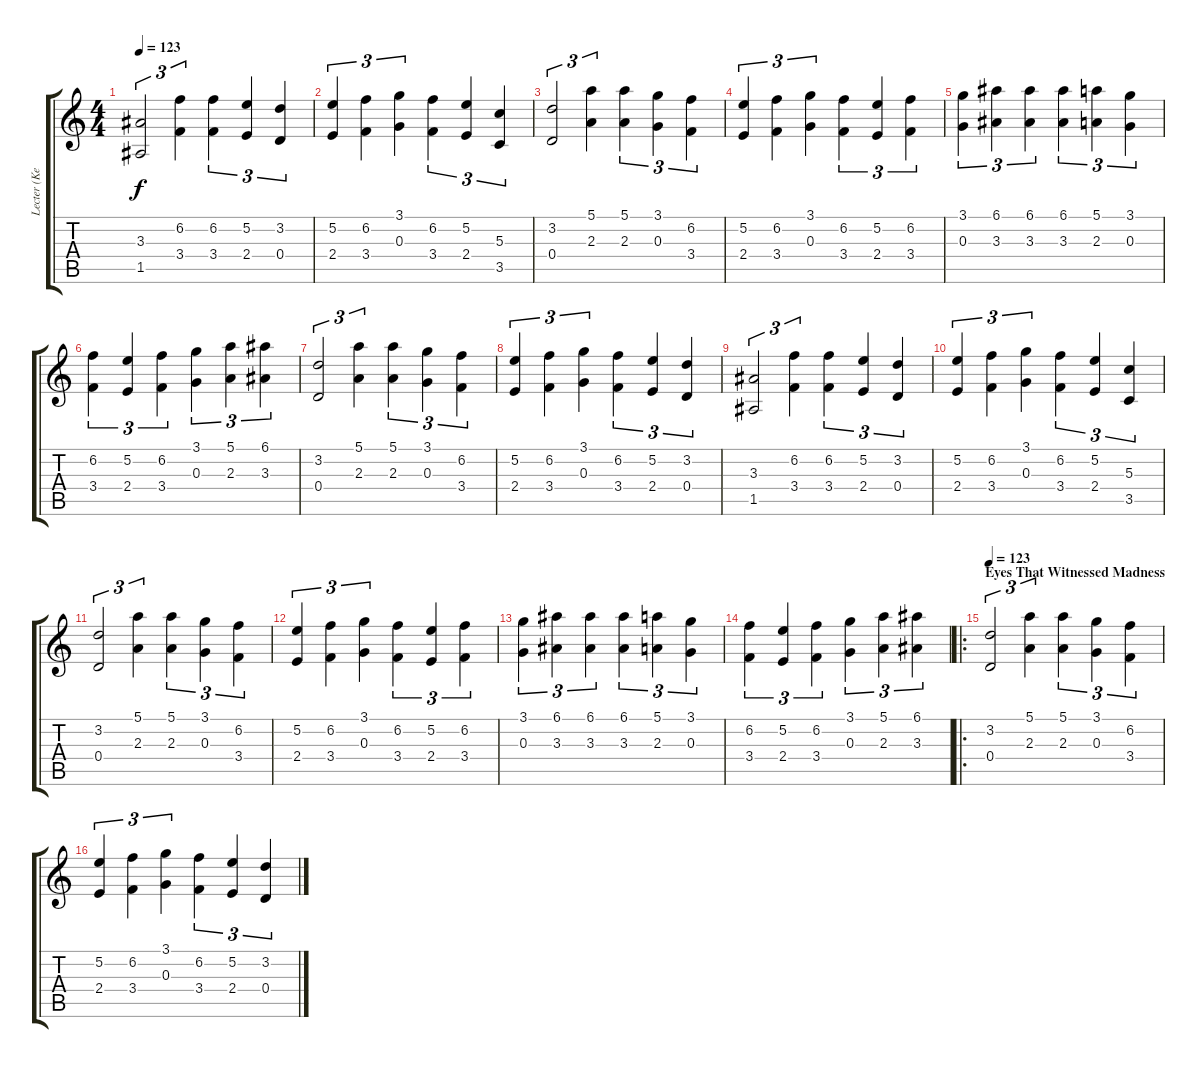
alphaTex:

\track ("Lecter (KeybRight)" "Lecter (Ke") {instrument acousticgrandpiano}
\staff {score tabs}
\tuning (E5 B4 G4 D4 A3 D3) {hide}
\ts (4 4)
\tempo 123
\clef g2
\ks c
(3.3 1.5).2{tu (3 2) dy f} (6.2 3.4).4{tu (3 2)} (6.2 3.4).4{tu (3 2)} (5.2 2.4).4{tu (3 2)} (3.2 0.4).4{tu (3 2)} |
(5.2 2.4).4{tu (3 2)} (6.2 3.4).4{tu (3 2)} (3.1 0.3).4{tu (3 2)} (6.2 3.4).4{tu (3 2)} (5.2 2.4).4{tu (3 2)} (5.3 3.5).4{tu (3 2)} |
(3.2 0.4).2{tu (3 2)} (5.1 2.3).4{tu (3 2)} (5.1 2.3).4{tu (3 2)} (3.1 0.3).4{tu (3 2)} (6.2 3.4).4{tu (3 2)} |
(5.2 2.4).4{tu (3 2)} (6.2 3.4).4{tu (3 2)} (3.1 0.3).4{tu (3 2)} (6.2 3.4).4{tu (3 2)} (5.2 2.4).4{tu (3 2)} (6.2 3.4).4{tu (3 2)} |
(3.1 0.3).4{tu (3 2)} (6.1 3.3).4{tu (3 2)} (6.1 3.3).4{tu (3 2)} (6.1 3.3).4{tu (3 2)} (5.1 2.3).4{tu (3 2)} (3.1 0.3).4{tu (3 2)} |
(6.2 3.4).4{tu (3 2)} (5.2 2.4).4{tu (3 2)} (6.2 3.4).4{tu (3 2)} (3.1 0.3).4{tu (3 2)} (5.1 2.3).4{tu (3 2)} (6.1 3.3).4{tu (3 2)} |
(3.2 0.4).2{tu (3 2)} (5.1 2.3).4{tu (3 2)} (5.1 2.3).4{tu (3 2)} (3.1 0.3).4{tu (3 2)} (6.2 3.4).4{tu (3 2)} |
(5.2 2.4).4{tu (3 2)} (6.2 3.4).4{tu (3 2)} (3.1 0.3).4{tu (3 2)} (6.2 3.4).4{tu (3 2)} (5.2 2.4).4{tu (3 2)} (3.2 0.4).4{tu (3 2)} |
(3.3 1.5).2{tu (3 2)} (6.2 3.4).4{tu (3 2)} (6.2 3.4).4{tu (3 2)} (5.2 2.4).4{tu (3 2)} (3.2 0.4).4{tu (3 2)} |
(5.2 2.4).4{tu (3 2)} (6.2 3.4).4{tu (3 2)} (3.1 0.3).4{tu (3 2)} (6.2 3.4).4{tu (3 2)} (5.2 2.4).4{tu (3 2)} (5.3 3.5).4{tu (3 2)} |
(3.2 0.4).2{tu (3 2)} (5.1 2.3).4{tu (3 2)} (5.1 2.3).4{tu (3 2)} (3.1 0.3).4{tu (3 2)} (6.2 3.4).4{tu (3 2)} |
(5.2 2.4).4{tu (3 2)} (6.2 3.4).4{tu (3 2)} (3.1 0.3).4{tu (3 2)} (6.2 3.4).4{tu (3 2)} (5.2 2.4).4{tu (3 2)} (6.2 3.4).4{tu (3 2)} |
(3.1 0.3).4{tu (3 2)} (6.1 3.3).4{tu (3 2)} (6.1 3.3).4{tu (3 2)} (6.1 3.3).4{tu (3 2)} (5.1 2.3).4{tu (3 2)} (3.1 0.3).4{tu (3 2)} |
(6.2 3.4).4{tu (3 2)} (5.2 2.4).4{tu (3 2)} (6.2 3.4).4{tu (3 2)} (3.1 0.3).4{tu (3 2)} (5.1 2.3).4{tu (3 2)} (6.1 3.3).4{tu (3 2)} |
\ro
\section ("" "Eyes That Witnessed Madness")
\tempo 123
(3.2 0.4).2{tu (3 2) instrument stringensemble1} (5.1 2.3).4{tu (3 2)} (5.1 2.3).4{tu (3 2)} (3.1 0.3).4{tu (3 2)} (6.2 3.4).4{tu (3 2)} |
(5.2 2.4).4{tu (3 2)} (6.2 3.4).4{tu (3 2)} (3.1 0.3).4{tu (3 2)} (6.2 3.4).4{tu (3 2)} (5.2 2.4).4{tu (3 2)} (3.2 0.4).4{tu (3 2)}
